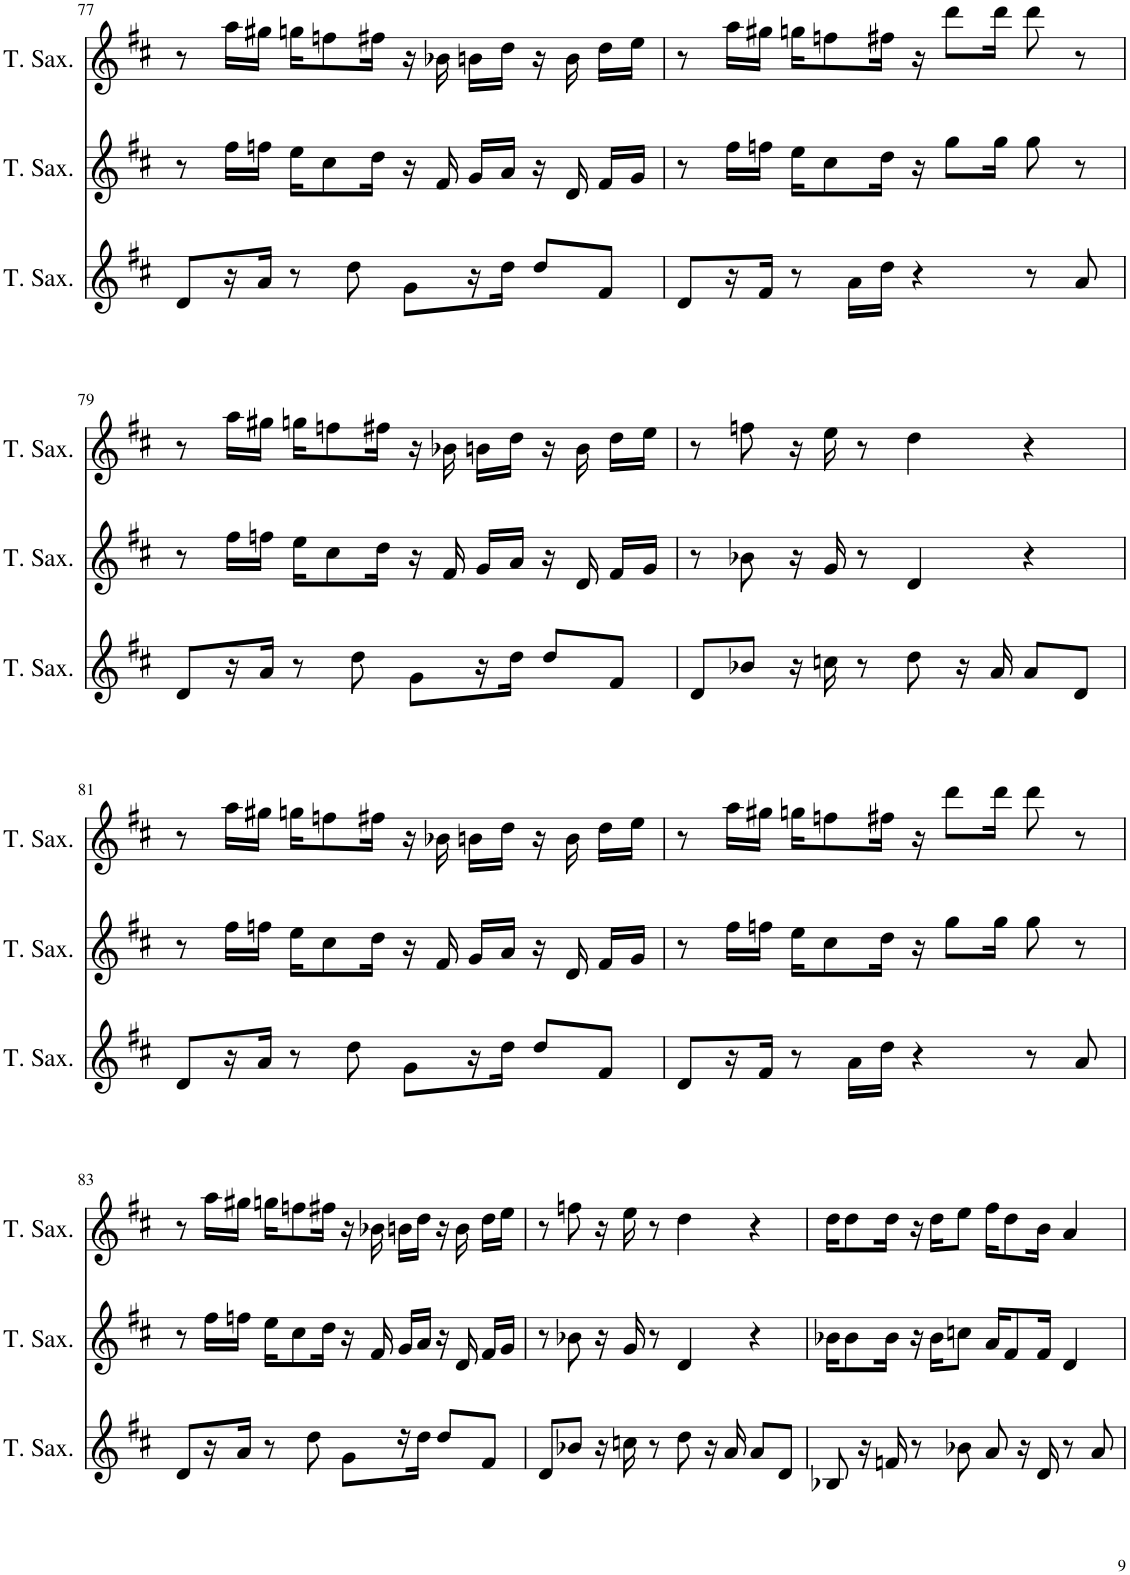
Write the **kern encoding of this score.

**kern	**kern	**kern
*part3	*part2	*part1
*staff3	*staff2	*staff1
*I"Tenor Saxophone	*I"Tenor Saxophone	*I"Tenor Saxophone
*I'T. Sax.	*I'T. Sax.	*I'T. Sax.
!!LO:PB:g=z
*clefG2	*clefG2	*clefG2
*Trd8c14	*Trd8c14	*Trd8c14
*k[f#c#]	*k[f#c#]	*k[f#c#]
*M4/4	*M4/4	*M4/4
=77	=77	=77
8d/L	8r	8r
16r	16ff#\LL	16aa\LL
16a/JJ	16ffn\JJ	16gg#X\JJ
8r	16ee\KL	16ggn\KL
.	8cc#\	8ffn\
8dd\	.	.
.	16dd\Jk	16ff#X\Jk
8g\L	16r	16r
.	16f#/	16b-X\
16r	16g/LL	16bn\LL
16dd\JJ	16a/JJ	16dd\JJ
8dd/L	16r	16r
.	16d/	16b\
8f#/J	16f#/LL	16dd\LL
.	16g/JJ	16ee\JJ
=78	=78	=78
8d/L	8r	8r
16r	16ff#\LL	16aa\LL
16f#/JJ	16ffn\JJ	16gg#X\JJ
8r	16ee\KL	16ggn\KL
.	8cc#\	8ffn\
16a\LL	.	.
16dd\JJ	16dd\Jk	16ff#X\Jk
4r	16r	16r
.	8gg\L	8ddd\L
.	16gg\Jk	16ddd\Jk
8r	8gg\	8ddd\
8a/	8r	8r
!!LO:LB:g=z
=79	=79	=79
8d/L	8r	8r
16r	16ff#\LL	16aa\LL
16a/JJ	16ffn\JJ	16gg#X\JJ
8r	16ee\KL	16ggn\KL
.	8cc#\	8ffn\
8dd\	.	.
.	16dd\Jk	16ff#X\Jk
8g\L	16r	16r
.	16f#/	16b-X\
16r	16g/LL	16bn\LL
16dd\JJ	16a/JJ	16dd\JJ
8dd/L	16r	16r
.	16d/	16b\
8f#/J	16f#/LL	16dd\LL
.	16g/JJ	16ee\JJ
=80	=80	=80
8d/L	8r	8r
8b-X/J	8b-X\	8ffn\
16r	16r	16r
16ccn\	16g/	16ee\
8r	8r	8r
8dd\	4d/	4dd\
16r	.	.
16a/	.	.
8a/L	4r	4r
8d/J	.	.
!!LO:LB:g=z
=81	=81	=81
8d/L	8r	8r
16r	16ff#\LL	16aa\LL
16a/JJ	16ffn\JJ	16gg#X\JJ
8r	16ee\KL	16ggn\KL
.	8cc#\	8ffn\
8dd\	.	.
.	16dd\Jk	16ff#X\Jk
8g\L	16r	16r
.	16f#/	16b-X\
16r	16g/LL	16bn\LL
16dd\JJ	16a/JJ	16dd\JJ
8dd/L	16r	16r
.	16d/	16b\
8f#/J	16f#/LL	16dd\LL
.	16g/JJ	16ee\JJ
=82	=82	=82
8d/L	8r	8r
16r	16ff#\LL	16aa\LL
16f#/JJ	16ffn\JJ	16gg#X\JJ
8r	16ee\KL	16ggn\KL
.	8cc#\	8ffn\
16a\LL	.	.
16dd\JJ	16dd\Jk	16ff#X\Jk
4r	16r	16r
.	8gg\L	8ddd\L
.	16gg\Jk	16ddd\Jk
8r	8gg\	8ddd\
8a/	8r	8r
!!LO:LB:g=z
=83	=83	=83
8d/L	8r	8r
16r	16ff#\LL	16aa\LL
16a/JJ	16ffn\JJ	16gg#X\JJ
8r	16ee\KL	16ggn\KL
.	8cc#\	8ffn\
8dd\	.	.
.	16dd\Jk	16ff#X\Jk
8g\L	16r	16r
.	16f#/	16b-X\
16r	16g/LL	16bn\LL
16dd\JJ	16a/JJ	16dd\JJ
8dd/L	16r	16r
.	16d/	16b\
8f#/J	16f#/LL	16dd\LL
.	16g/JJ	16ee\JJ
=84	=84	=84
8d/L	8r	8r
8b-X/J	8b-X\	8ffn\
16r	16r	16r
16ccn\	16g/	16ee\
8r	8r	8r
8dd\	4d/	4dd\
16r	.	.
16a/	.	.
8a/L	4r	4r
8d/J	.	.
=85	=85	=85
8B-X/	16b-X\KL	16dd\KL
.	8b-\	8dd\
16r	.	.
16fn/	16b-\Jk	16dd\Jk
8r	16r	16r
.	16b-\KL	16dd\KL
8b-X\	8ccn\J	8ee\J
8a/	16a/KL	16ff#\KL
.	8f#/	8dd\
16r	.	.
16d/	16f#/Jk	16b\Jk
8r	4d/	4a/
8a/	.	.
=	=	=
*-	*-	*-
